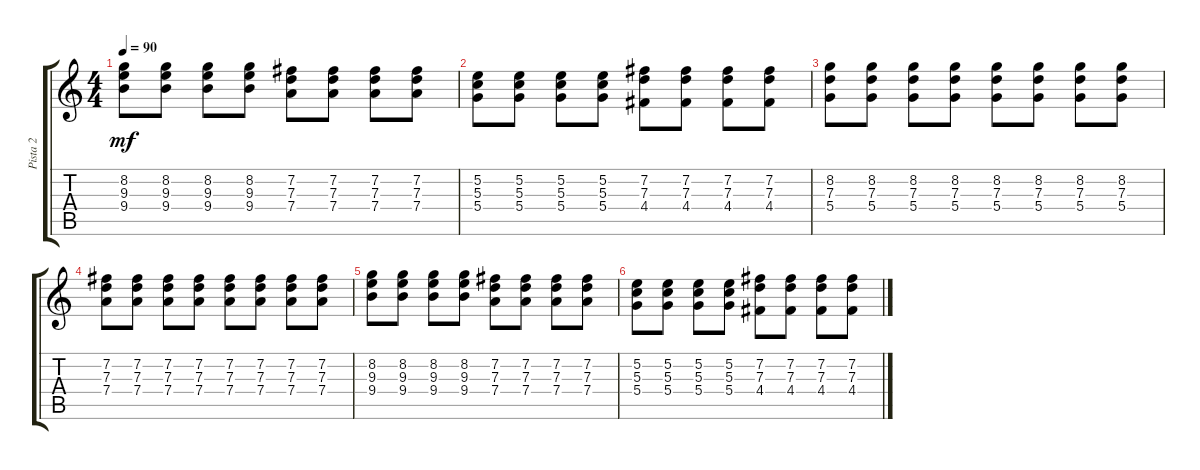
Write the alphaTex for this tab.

\track ("Pista 2" "Pista 2") {instrument acousticguitarnylon}
\staff {score tabs}
\tuning (E4 B3 G3 D3 A2 D2) {hide}
\ts (4 4)
\tempo 90
\clef g2
\ks c
(8.2 9.3 9.4).8{dy mf} (8.2 9.3 9.4).8 (8.2 9.3 9.4).8 (8.2 9.3 9.4).8 (7.2 7.3 7.4).8 (7.2 7.3 7.4).8 (7.2 7.3 7.4).8 (7.2 7.3 7.4).8 |
(5.2 5.3 5.4).8 (5.2 5.3 5.4).8 (5.2 5.3 5.4).8 (5.2 5.3 5.4).8 (7.2 7.3 4.4).8 (7.2 7.3 4.4).8 (7.2 7.3 4.4).8 (7.2 7.3 4.4).8 |
(8.2 7.3 5.4).8 (8.2 7.3 5.4).8 (8.2 7.3 5.4).8 (8.2 7.3 5.4).8 (8.2 7.3 5.4).8 (8.2 7.3 5.4).8 (8.2 7.3 5.4).8 (8.2 7.3 5.4).8 |
(7.2 7.3 7.4).8 (7.2 7.3 7.4).8 (7.2 7.3 7.4).8 (7.2 7.3 7.4).8 (7.2 7.3 7.4).8 (7.2 7.3 7.4).8 (7.2 7.3 7.4).8 (7.2 7.3 7.4).8 |
(8.2 9.3 9.4).8 (8.2 9.3 9.4).8 (8.2 9.3 9.4).8 (8.2 9.3 9.4).8 (7.2 7.3 7.4).8 (7.2 7.3 7.4).8 (7.2 7.3 7.4).8 (7.2 7.3 7.4).8 |
(5.2 5.3 5.4).8 (5.2 5.3 5.4).8 (5.2 5.3 5.4).8 (5.2 5.3 5.4).8 (7.2 7.3 4.4).8 (7.2 7.3 4.4).8 (7.2 7.3 4.4).8 (7.2 7.3 4.4).8
